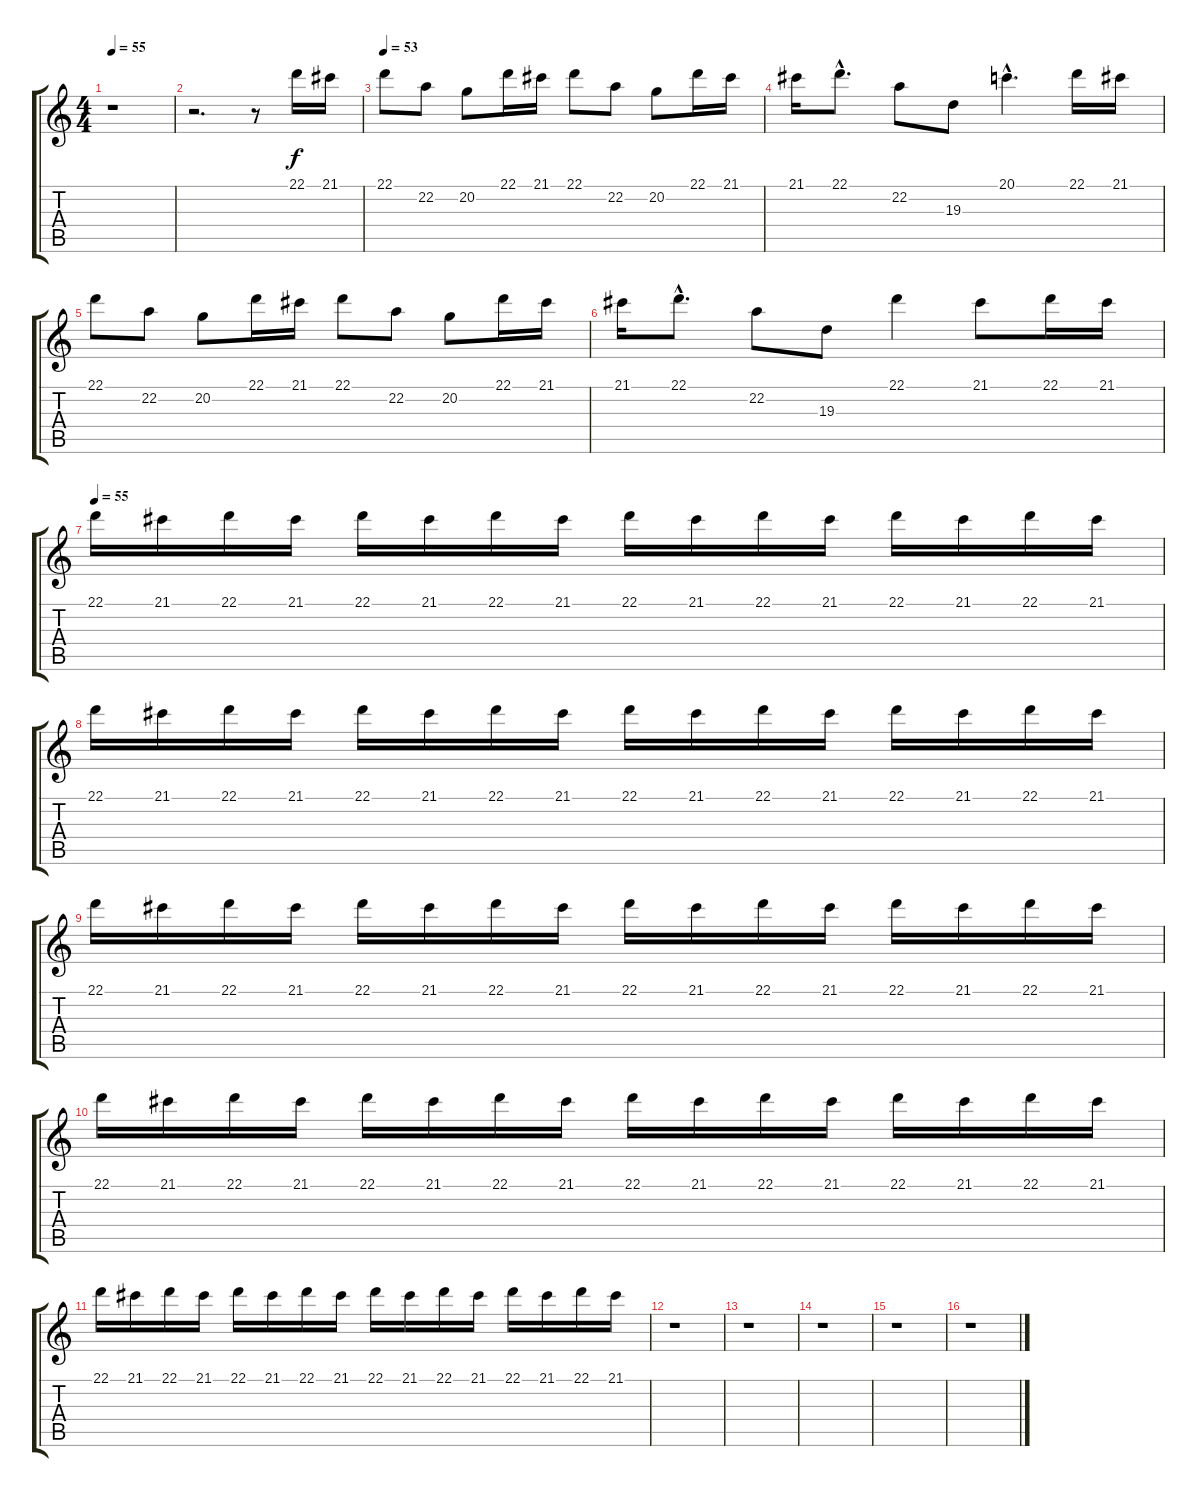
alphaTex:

\track "" {instrument glockenspiel}
\staff {score tabs}
\tuning (E4 B3 G3 D3 A2 E2) {hide}
\ts (4 4)
\tempo 55
\clef g2
\ks c
r.1{dy f} |
r.2{d} r.8 22.1.16 21.1.16 |
\tempo 53
22.1.8 22.2.8 20.2.8 22.1.16 21.1.16 22.1.8 22.2.8 20.2.8 22.1.16 21.1.16 |
21.1.16 22.1{hac}.8{d} 22.2.8 19.3.8 20.1{hac}.4{d} 22.1.16 21.1.16 |
22.1.8 22.2.8 20.2.8 22.1.16 21.1.16 22.1.8 22.2.8 20.2.8 22.1.16 21.1.16 |
21.1.16 22.1{hac}.8{d} 22.2.8 19.3.8 22.1.4 21.1.8 22.1.16 21.1.16 |
\tempo 55
22.1.16 21.1.16 22.1.16 21.1.16 22.1.16 21.1.16 22.1.16 21.1.16 22.1.16 21.1.16 22.1.16 21.1.16 22.1.16 21.1.16 22.1.16 21.1.16 |
22.1.16 21.1.16 22.1.16 21.1.16 22.1.16 21.1.16 22.1.16 21.1.16 22.1.16 21.1.16 22.1.16 21.1.16 22.1.16 21.1.16 22.1.16 21.1.16 |
22.1.16 21.1.16 22.1.16 21.1.16 22.1.16 21.1.16 22.1.16 21.1.16 22.1.16 21.1.16 22.1.16 21.1.16 22.1.16 21.1.16 22.1.16 21.1.16 |
22.1.16 21.1.16 22.1.16 21.1.16 22.1.16 21.1.16 22.1.16 21.1.16 22.1.16 21.1.16 22.1.16 21.1.16 22.1.16 21.1.16 22.1.16 21.1.16 |
22.1.16 21.1.16 22.1.16 21.1.16 22.1.16 21.1.16 22.1.16 21.1.16 22.1.16 21.1.16 22.1.16 21.1.16 22.1.16 21.1.16 22.1.16 21.1.16 |
r.1 |
r.1 |
r.1 |
r.1 |
r.1
